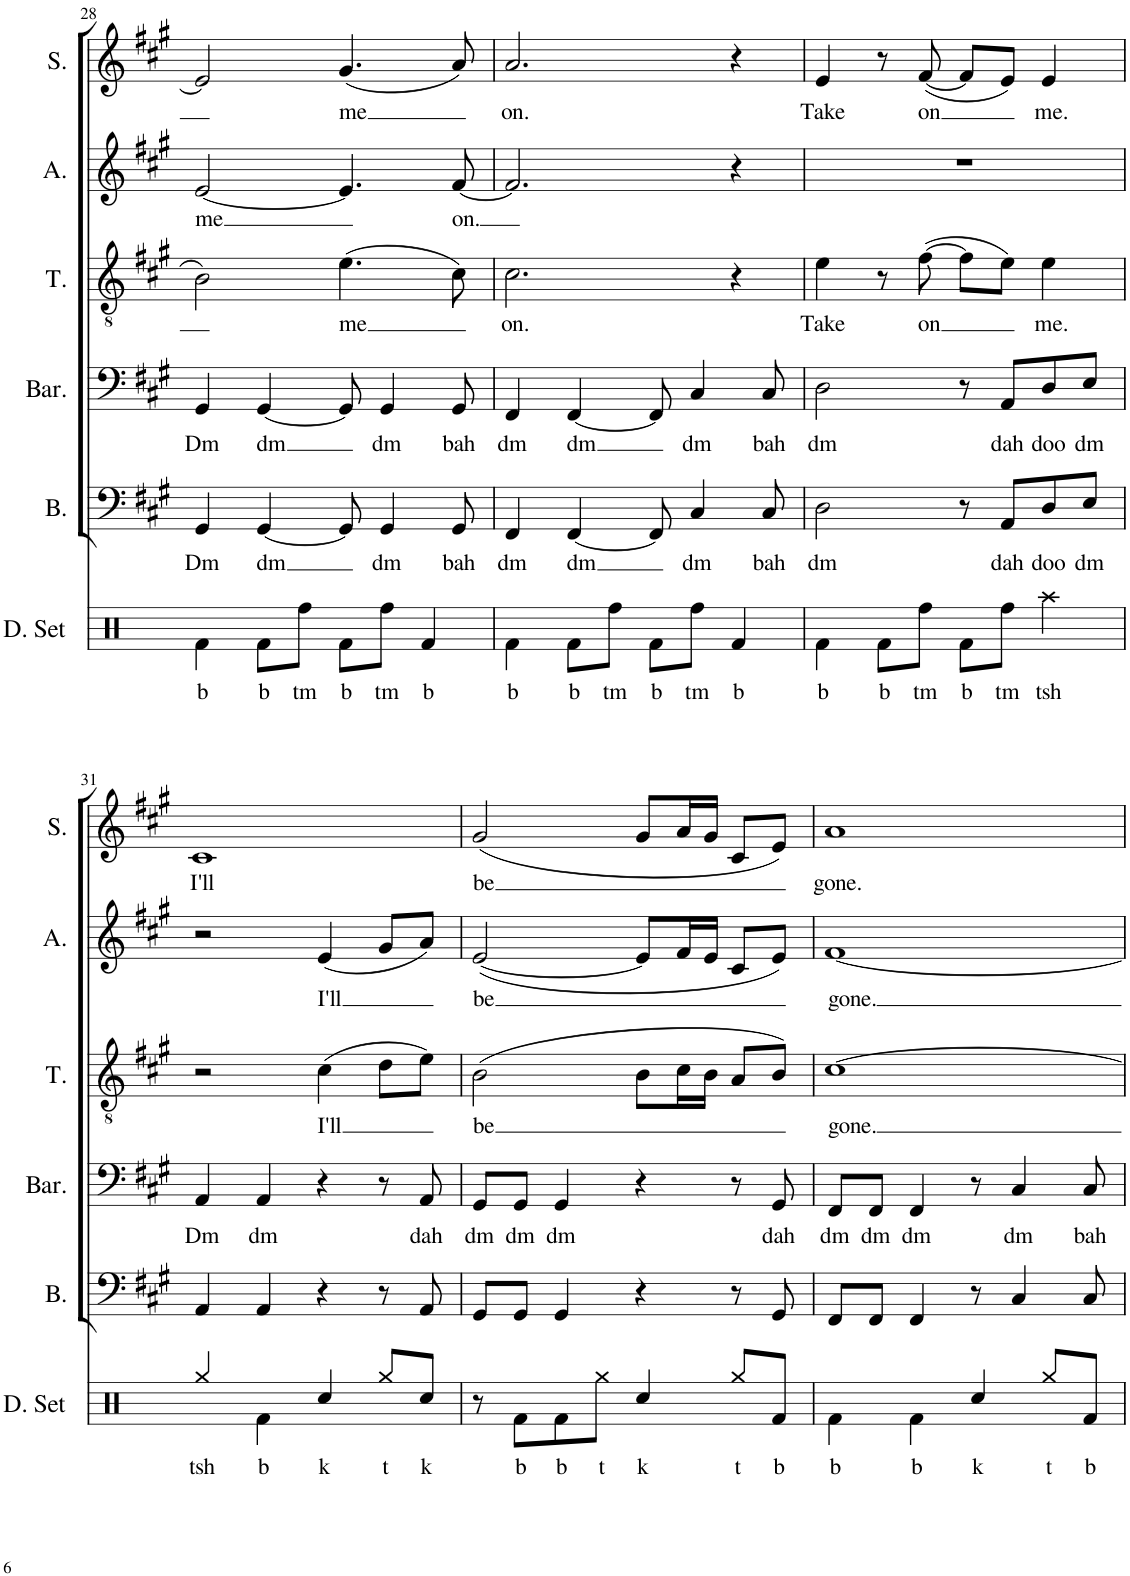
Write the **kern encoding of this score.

**kern	**text	**kern	**text	**kern	**text	**kern	**text	**kern	**text	**kern	**text
*part6	*part6	*part5	*part5	*part4	*part4	*part3	*part3	*part2	*part2	*part1	*part1
*staff6	*staff6	*staff5	*staff5	*staff4	*staff4	*staff3	*staff3	*staff2	*staff2	*staff1	*staff1
*I"Drumset	*	*I"Bass	*	*I"Baritone	*	*I"Tenor	*	*I"Alto	*	*I"Soprano	*
*I'D. Set	*	*I'B.	*	*I'Bar.	*	*I'T.	*	*I'A.	*	*I'S.	*
!!LO:PB:g=z
*clefX	*	*clefF4	*	*clefF4	*	*clefGv2	*	*clefG2	*	*clefG2	*
*k[]	*	*k[f#c#g#]	*	*k[f#c#g#]	*	*k[f#c#g#]	*	*k[f#c#g#]	*	*k[f#c#g#]	*
*M4/4	*	*M4/4	*	*M4/4	*	*M4/4	*	*M4/4	*	*M4/4	*
=28	=28	=28	=28	=28	=28	=28	=28	=28	=28	=28	=28
!	!LO:LY:b	!	!LO:LY:b	!	!LO:LY:b	!	!	!	!LO:LY:b	!	!
4Rf\	b	4GG#/	Dm	4GG#/	Dm	2B\	.	[2e/	me	2e/]	.
!	!LO:LY:b	!	!LO:LY:b	!	!LO:LY:b	!	!	!	!	!	!
8Rf\L	b	[4GG#/	dm	[4GG#/	dm	.	.	.	.	.	.
!	!LO:LY:b	!	!	!	!	!	!	!	!	!	!
8Rff\J	tm	.	.	.	.	.	.	.	.	.	.
!	!LO:LY:b	!	!	!	!	!	!LO:LY:b	!	!	!	!LO:LY:b
8Rf\L	b	8GG#/]	.	8GG#/]	.	(4.e\	me	4.e/]	.	(4.g#/	me
!	!LO:LY:b	!	!LO:LY:b	!	!LO:LY:b	!	!	!	!	!	!
8Rff\J	tm	4GG#/	dm	4GG#/	dm	.	.	.	.	.	.
!	!LO:LY:b	!	!	!	!	!	!	!	!	!	!
4Rf/	b	.	.	.	.	.	.	.	.	.	.
!	!	!	!LO:LY:b	!	!LO:LY:b	!	!	!	!LO:LY:b	!	!
.	.	8GG#/	bah	8GG#/	bah	8c#\)	.	[8f#/	on.	8a/)	.
=29	=29	=29	=29	=29	=29	=29	=29	=29	=29	=29	=29
!	!LO:LY:b	!	!LO:LY:b	!	!LO:LY:b	!	!LO:LY:b	!	!	!	!LO:LY:b
4Rf\	b	4FF#/	dm	4FF#/	dm	2.c#\	on.	2.f#/]	.	2.a/	on.
!	!LO:LY:b	!	!LO:LY:b	!	!LO:LY:b	!	!	!	!	!	!
8Rf\L	b	[4FF#/	dm	[4FF#/	dm	.	.	.	.	.	.
!	!LO:LY:b	!	!	!	!	!	!	!	!	!	!
8Rff\J	tm	.	.	.	.	.	.	.	.	.	.
!	!LO:LY:b	!	!	!	!	!	!	!	!	!	!
8Rf\L	b	8FF#/]	.	8FF#/]	.	.	.	.	.	.	.
!	!LO:LY:b	!	!LO:LY:b	!	!LO:LY:b	!	!	!	!	!	!
8Rff\J	tm	4C#/	dm	4C#/	dm	.	.	.	.	.	.
!	!LO:LY:b	!	!	!	!	!	!	!	!	!	!
4Rf/	b	.	.	.	.	4r	.	4r	.	4r	.
!	!	!	!LO:LY:b	!	!LO:LY:b	!	!	!	!	!	!
.	.	8C#/	bah	8C#/	bah	.	.	.	.	.	.
=30	=30	=30	=30	=30	=30	=30	=30	=30	=30	=30	=30
!	!LO:LY:b	!	!LO:LY:b	!	!LO:LY:b	!	!LO:LY:b	!	!	!	!LO:LY:b
4Rf\	b	2D\	dm	2D\	dm	4e\	Take	1r	.	4e/	Take
!	!LO:LY:b	!	!	!	!	!	!	!	!	!	!
8Rf\L	b	.	.	.	.	8r	.	.	.	8r	.
!	!LO:LY:b	!	!	!	!	!	!LO:LY:b	!	!	!	!LO:LY:b
8Rff\J	tm	.	.	.	.	([8f#\	on	.	.	([8f#/	on
!	!LO:LY:b	!	!	!	!	!	!	!	!	!	!
8Rf\L	b	8r	.	8r	.	8f#\L]	.	.	.	8f#/L]	.
!	!LO:LY:b	!	!LO:LY:b	!	!LO:LY:b	!	!	!	!	!	!
8Rff\J	tm	8AA/L	dah	8AA/L	dah	8e\J)	.	.	.	8e/J)	.
!	!LO:LY:b	!	!LO:LY:b	!	!LO:LY:b	!	!LO:LY:b	!	!	!	!LO:LY:b
4Raa\	tsh	8D/	doo	8D/	doo	4e\	me.	.	.	4e/	me.
!	!	!	!LO:LY:b	!	!LO:LY:b	!	!	!	!	!	!
.	.	8E/J	dm	8E/J	dm	.	.	.	.	.	.
!!LO:LB:g=z
=31	=31	=31	=31	=31	=31	=31	=31	=31	=31	=31	=31
!	!LO:LY:b	!	!	!	!LO:LY:b	!	!	!	!	!	!LO:LY:b
4Rgg/	tsh	4AA/	.	4AA/	Dm	2r	.	2r	.	1c#	I'll
!	!LO:LY:b	!	!	!	!LO:LY:b	!	!	!	!	!	!
4Rf\	b	4AA/	.	4AA/	dm	.	.	.	.	.	.
!	!LO:LY:b	!	!	!	!	!	!LO:LY:b	!	!LO:LY:b	!	!
4Rcc/	k	4r	.	4r	.	(4c#\	I'll	(4e/	I'll	.	.
!	!LO:LY:b	!	!	!	!	!	!	!	!	!	!
8Rgg/L	t	8r	.	8r	.	8d\L	.	8g#/L	.	.	.
!	!LO:LY:b	!	!	!	!LO:LY:b	!	!	!	!	!	!
8Rcc/J	k	8AA/	.	8AA/	dah	8e\J)	.	8a/J)	.	.	.
=32	=32	=32	=32	=32	=32	=32	=32	=32	=32	=32	=32
!	!	!	!	!	!LO:LY:b	!	!LO:LY:b	!	!LO:LY:b	!	!LO:LY:b
8r	.	8GG#/L	.	8GG#/L	dm	(2B\	be	([2e/	be	(2g#/	be
!	!LO:LY:b	!	!	!	!LO:LY:b	!	!	!	!	!	!
8Rf\L	b	8GG#/J	.	8GG#/J	dm	.	.	.	.	.	.
!	!LO:LY:b	!	!	!	!LO:LY:b	!	!	!	!	!	!
8Rf\	b	4GG#/	.	4GG#/	dm	.	.	.	.	.	.
!	!LO:LY:b	!	!	!	!	!	!	!	!	!	!
8Rgg\J	t	.	.	.	.	.	.	.	.	.	.
!	!LO:LY:b	!	!	!	!	!	!	!	!	!	!
4Rcc/	k	4r	.	4r	.	8B\L	.	8e/L]	.	8g#/L	.
.	.	.	.	.	.	16c#\L	.	16f#/L	.	16a/L	.
.	.	.	.	.	.	16B\JJ	.	16e/JJ	.	16g#/JJ	.
!	!LO:LY:b	!	!	!	!	!	!	!	!	!	!
8Rgg/L	t	8r	.	8r	.	8A/L	.	8c#/L	.	8c#/L	.
!	!LO:LY:b	!	!	!	!LO:LY:b	!	!	!	!	!	!
8Rf/J	b	8GG#/	.	8GG#/	dah	8B/J)	.	8e/J)	.	8e/J)	.
=33	=33	=33	=33	=33	=33	=33	=33	=33	=33	=33	=33
!	!LO:LY:b	!	!	!	!LO:LY:b	!	!LO:LY:b	!	!LO:LY:b	!	!LO:LY:b
4Rf\	b	8FF#/L	.	8FF#/L	dm	[1c#	gone.	[1f#	gone.	1a	gone.
!	!	!	!	!	!LO:LY:b	!	!	!	!	!	!
.	.	8FF#/J	.	8FF#/J	dm	.	.	.	.	.	.
!	!LO:LY:b	!	!	!	!LO:LY:b	!	!	!	!	!	!
4Rf\	b	4FF#/	.	4FF#/	dm	.	.	.	.	.	.
!	!LO:LY:b	!	!	!	!	!	!	!	!	!	!
4Rcc/	k	8r	.	8r	.	.	.	.	.	.	.
!	!	!	!	!	!LO:LY:b	!	!	!	!	!	!
.	.	4C#/	.	4C#/	dm	.	.	.	.	.	.
!	!LO:LY:b	!	!	!	!	!	!	!	!	!	!
8Rgg/L	t	.	.	.	.	.	.	.	.	.	.
!	!LO:LY:b	!	!	!	!LO:LY:b	!	!	!	!	!	!
8Rf/J	b	8C#/	.	8C#/	bah	.	.	.	.	.	.
=	=	=	=	=	=	=	=	=	=	=	=
*-	*-	*-	*-	*-	*-	*-	*-	*-	*-	*-	*-
